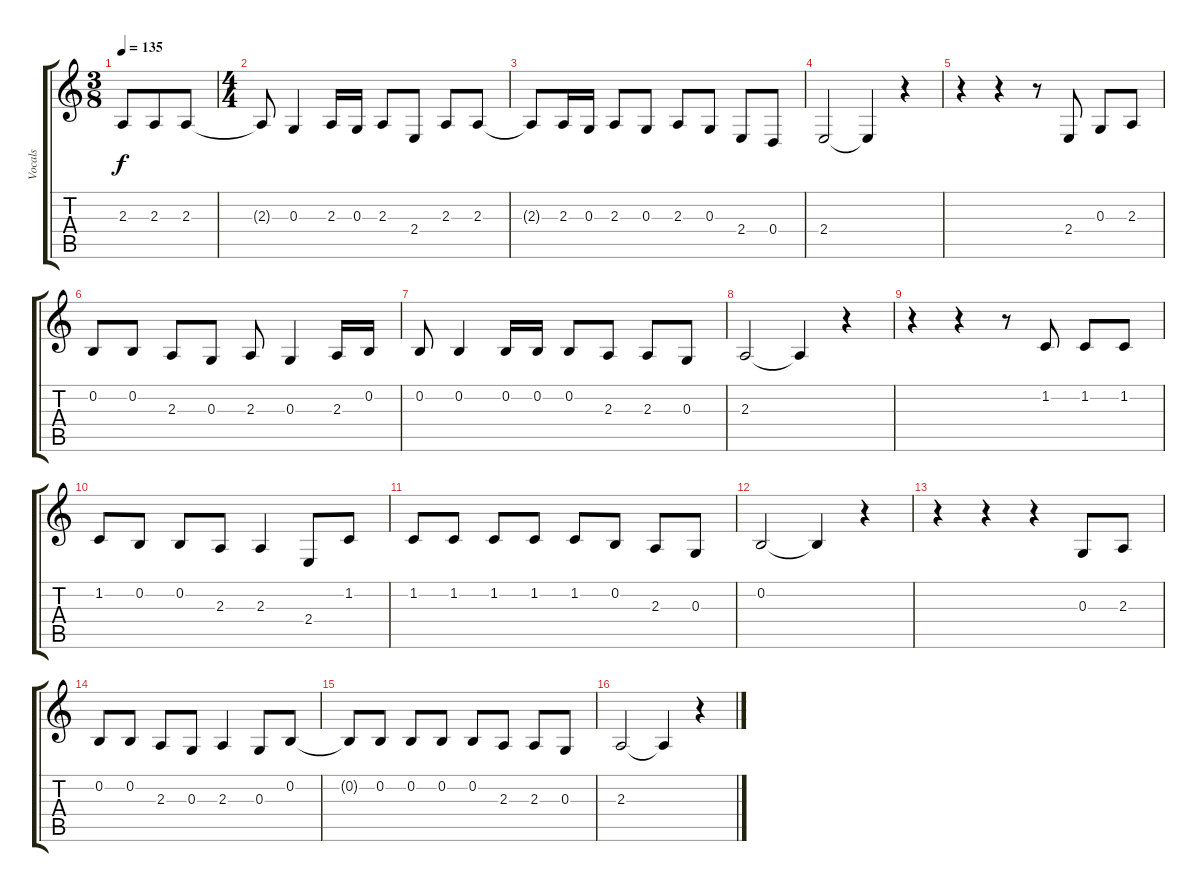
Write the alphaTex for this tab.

\track ("Vocals" "Vocals") {instrument clarinet}
\staff {score tabs}
\tuning (E4 B3 G3 D3 A2 E2) {hide}
\ts (3 8)
\tempo 135
\clef g2
\ks c
2.3.8{dy f} 2.3.8 2.3.8 |
\ts (4 4)
2.3{t}.8 0.3.4 2.3.16 0.3.16 2.3.8 2.4.8 2.3.8 2.3.8 |
2.3{t}.8 2.3.16 0.3.16 2.3.8 0.3.8 2.3.8 0.3.8 2.4.8 0.4.8 |
2.4.2 2.4{t}.4 r.4 |
r.4 r.4 r.8 2.4.8 0.3.8 2.3.8 |
0.2.8 0.2.8 2.3.8 0.3.8 2.3.8 0.3.4 2.3.16 0.2.16 |
0.2.8 0.2.4 0.2.16 0.2.16 0.2.8 2.3.8 2.3.8 0.3.8 |
2.3.2 2.3{t}.4 r.4 |
r.4 r.4 r.8 1.2.8 1.2.8 1.2.8 |
1.2.8 0.2.8 0.2.8 2.3.8 2.3.4 2.4.8 1.2.8 |
1.2.8 1.2.8 1.2.8 1.2.8 1.2.8 0.2.8 2.3.8 0.3.8 |
0.2.2 0.2{t}.4 r.4 |
r.4 r.4 r.4 0.3.8 2.3.8 |
0.2.8 0.2.8 2.3.8 0.3.8 2.3.4 0.3.8 0.2.8 |
0.2{t}.8 0.2.8 0.2.8 0.2.8 0.2.8 2.3.8 2.3.8 0.3.8 |
2.3.2 2.3{t}.4 r.4
